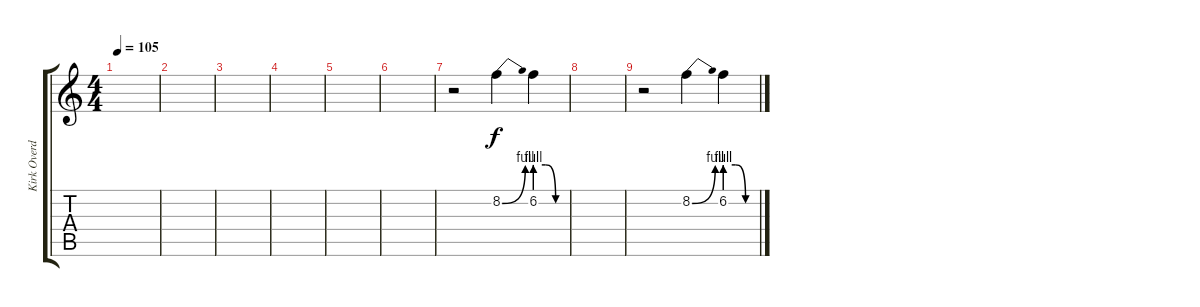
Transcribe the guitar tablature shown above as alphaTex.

\track ("Kirk Overdrive" "Kirk Overd") {instrument overdrivenguitar}
\staff {score tabs}
\tuning (D4 A3 F3 C3 G2 C2) {hide}
\ts (4 4)
\tempo 105
\clef g2
\ks c
|
|
|
|
|
|
r.2 8.2{be (bend 0 0 60 4)}.4 6.2{be (custom 0 4 20 4 40 0 60 0)}.4 |
|
r.2 8.2{be (bend 0 0 60 4)}.4 6.2{be (custom 0 4 20 4 40 0 60 0)}.4
